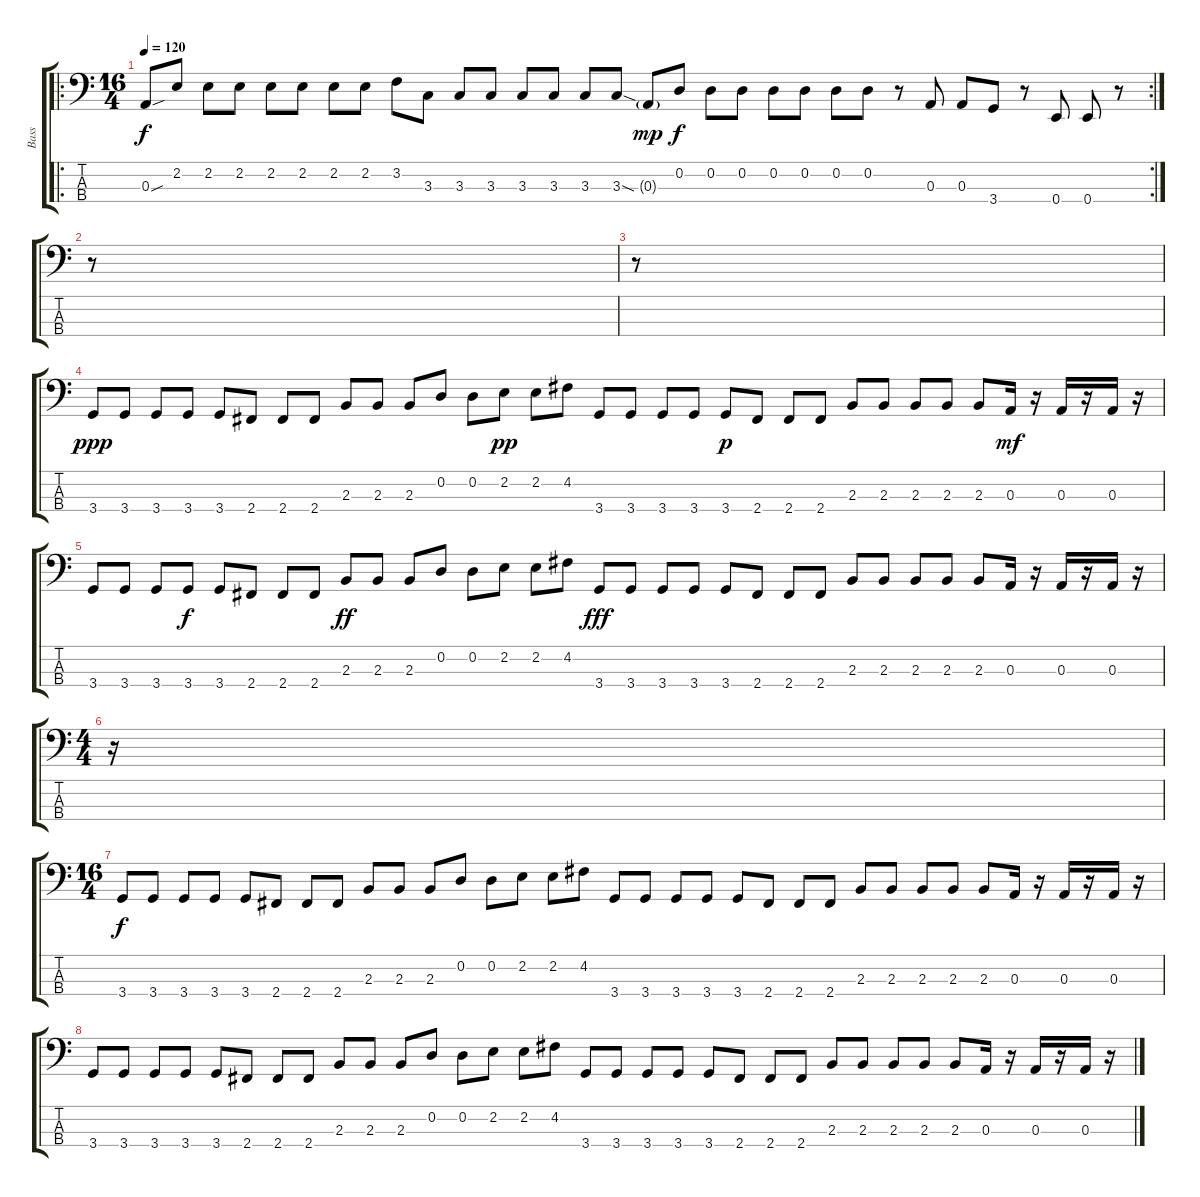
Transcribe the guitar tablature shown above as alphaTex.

\track ("Bass" "Bass") {instrument electricbasspick}
\staff {score tabs}
\tuning (G2 D2 A1 E1) {hide}
\ro
\rc 2
\ts (16 4)
\tempo 120
\clef f4
\ks c
0.3{sou}.8{dy f} 2.2.8 2.2.8 2.2.8 2.2.8 2.2.8 2.2.8 2.2.8 3.2.8 3.3.8 3.3.8 3.3.8 3.3.8 3.3.8 3.3.8 3.3{sod}.8 0.3{g}.8{dy mp} 0.2.8{dy f} 0.2.8 0.2.8 0.2.8 0.2.8 0.2.8 0.2.8 r.8 0.3.8 0.3.8 3.4.8 r.8 0.4.8 0.4.8 r.8 |
r.8 |
r.8 |
3.4.8{dy ppp} 3.4.8 3.4.8 3.4.8 3.4.8 2.4.8 2.4.8 2.4.8 2.3.8 2.3.8 2.3.8 0.2.8 0.2.8 2.2.8{dy pp} 2.2.8 4.2.8 3.4.8 3.4.8 3.4.8 3.4.8 3.4.8{dy p} 2.4.8 2.4.8 2.4.8 2.3.8 2.3.8 2.3.8 2.3.8 2.3.8 0.3.16{dy mf} r.16 0.3.16 r.16 0.3.16 r.16 |
3.4.8 3.4.8 3.4.8 3.4.8{dy f} 3.4.8 2.4.8 2.4.8 2.4.8 2.3.8{dy ff} 2.3.8 2.3.8 0.2.8 0.2.8 2.2.8 2.2.8 4.2.8 3.4.8{dy fff} 3.4.8 3.4.8 3.4.8 3.4.8 2.4.8 2.4.8 2.4.8 2.3.8 2.3.8 2.3.8 2.3.8 2.3.8 0.3.16 r.16 0.3.16 r.16 0.3.16 r.16 |
\ts (4 4)
r.16 |
\ts (16 4)
3.4.8{dy f} 3.4.8 3.4.8 3.4.8 3.4.8 2.4.8 2.4.8 2.4.8 2.3.8 2.3.8 2.3.8 0.2.8 0.2.8 2.2.8 2.2.8 4.2.8 3.4.8 3.4.8 3.4.8 3.4.8 3.4.8 2.4.8 2.4.8 2.4.8 2.3.8 2.3.8 2.3.8 2.3.8 2.3.8 0.3.16 r.16 0.3.16 r.16 0.3.16 r.16 |
3.4.8 3.4.8 3.4.8 3.4.8 3.4.8 2.4.8 2.4.8 2.4.8 2.3.8 2.3.8 2.3.8 0.2.8 0.2.8 2.2.8 2.2.8 4.2.8 3.4.8 3.4.8 3.4.8 3.4.8 3.4.8 2.4.8 2.4.8 2.4.8 2.3.8 2.3.8 2.3.8 2.3.8 2.3.8 0.3.16 r.16 0.3.16 r.16 0.3.16 r.16
